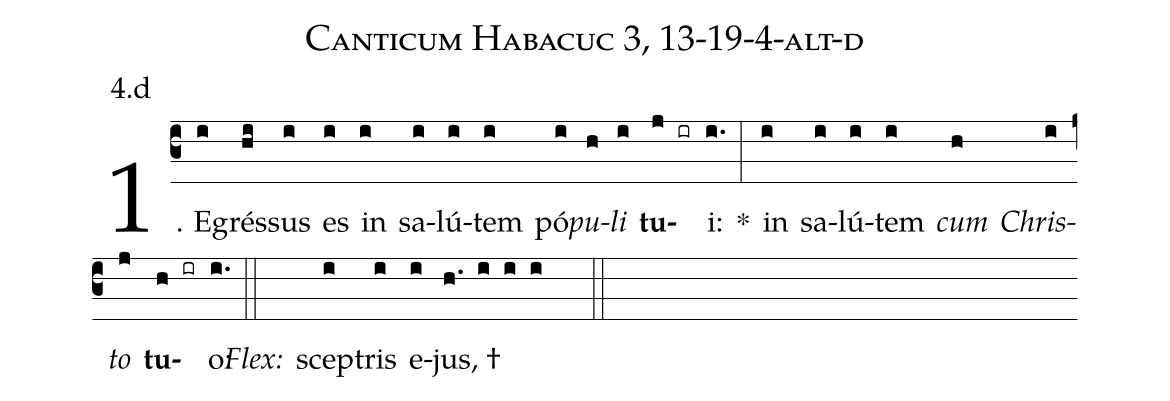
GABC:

name: Canticum Habacuc 3, 13-19-4-alt-d;
annotation: 4.d;
%%
(c3)1. E(i)grés(hi)sus(i) es(i) in(i) sa(i)lú(i)tem(i) pó(i)<i>pu</i>(h)<i>li</i>(i) <b>tu</b>(j ir)i:(i.) *(:) in(i) sa(i)lú(i)tem(i) <i>cum</i>(h) <i>Chris</i>(i)<i>to</i>(j) <b>tu</b>(h ir)o:(i.) (::)
<i>Flex:</i>()  scep(i)tris(i) e(i)jus, †(h. i i i  ::)
